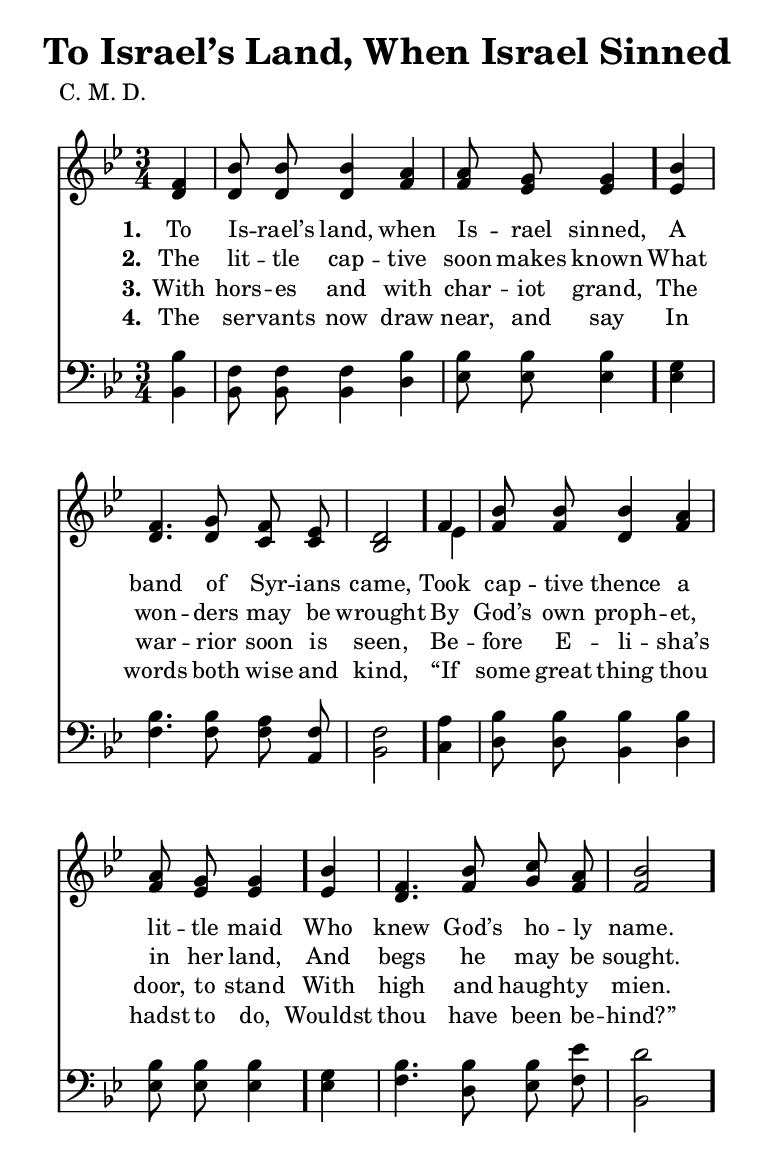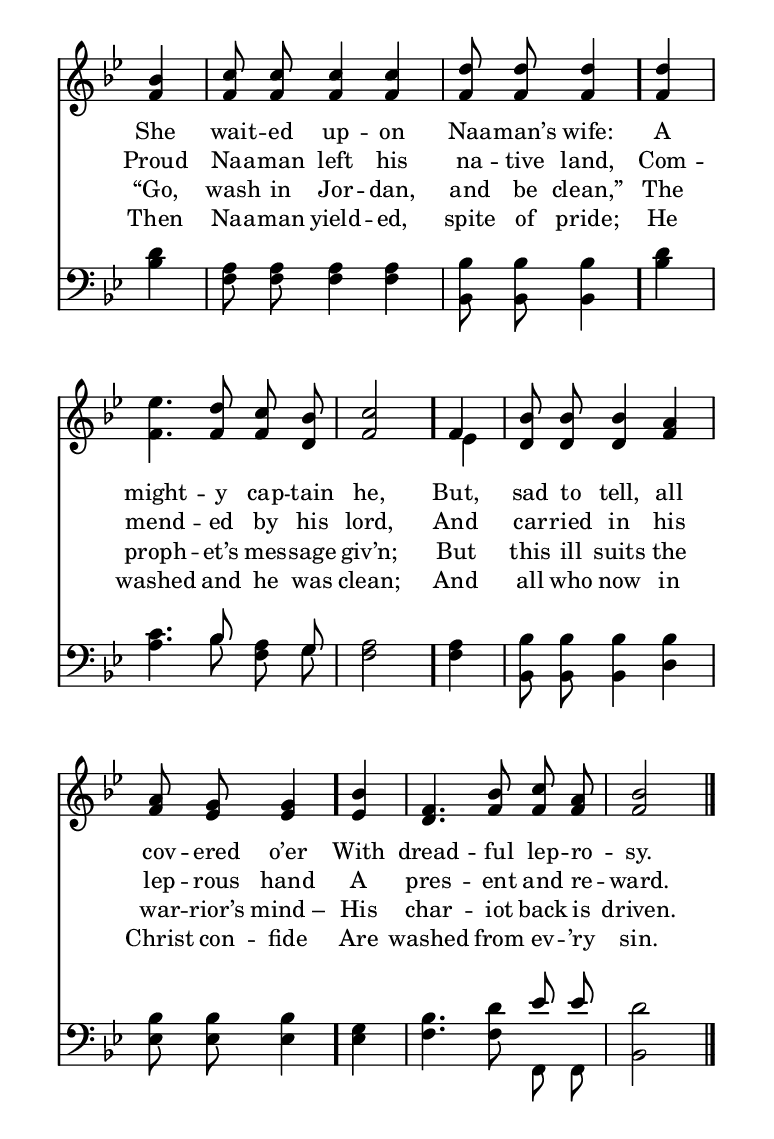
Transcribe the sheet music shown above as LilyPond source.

\include "common/global.ily"
\paper {
  \include "common/paper.ily"
}

\header{
  %children
  hymnnumber = "326"
  title = "To Israel’s Land, When Israel Sinned"
  tunename = "Wilson" % not found at hymnary.org
  meter = "C. M. D."
  poet = "" % see https://books.google.com/books?id=7DkHAAAAQAAJ&pg=PA255&lpg=PA255&dq=%22To+Israel’s+Land,+When+Israel+Sinned%22&source=bl&ots=asxGO9vTgP&sig=yoFEvjwg0yaaMWAY6ma9-wLTbII&hl=en&sa=X&ved=0ahUKEwiRy5btx9zXAhVosVQKHXmwAFIQ6AEIMDAC#v=onepage&q&f=false ; "Mrs. W."
  composer = ""
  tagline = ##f
}

global = {
  \include "common/overrides.ily"
  \override Staff.TimeSignature.style = #'numbered
  \time 3/4
  \override Score.MetronomeMark.transparent = ##t % hide all fermata changes too
  \tempo 4=80
  \key bes \major
  \partial 4
  \autoBeamOff
}

patternA = { c4 | c8 c c4 c | c8 c8 c4 }
patternB = { c4 | c4. c8 c c | c2 }

notesSoprano = {
\global
\relative c' {

  \changePitch \patternA { f | bes bes bes a | a g g }
  \changePitch \patternB { bes | f g f ees | d }
  \changePitch \patternA { f | bes bes bes a | a g g }
  \changePitch \patternB { bes | f bes c a | bes }

  \changePitch \patternA { bes | c c c c | d d d }
  \changePitch \patternB { d | ees d c bes | c }
  \changePitch \patternA { f, | bes bes bes a | a g g }
  \changePitch \patternB { bes | f bes c a | bes }

  \bar "|."

}
}

notesAlto = {
\global
\relative e' {

  \changePitch \patternA { d | d d d f | f ees ees }
  \changePitch \patternB { ees | d d c c | bes }
  \changePitch \patternA { ees | f f d f | f ees ees }
  \changePitch \patternB { ees | d f g f | f }

  \changePitch \patternA { f | f f f f | f f f }
  \changePitch \patternB { f | f f f d | f }
  \changePitch \patternA { ees | d d d f | f ees ees }
  \changePitch \patternB { ees | d f f f | f }

}
}

notesTenor = {
\global
\relative a {

  \changePitch \patternA { bes | f f f bes | bes bes bes }
  \changePitch \patternB { g | bes bes a f | f }
  \changePitch \patternA { a | bes bes bes bes | bes bes bes }
  \changePitch \patternB { g | bes bes bes ees | d }

  \changePitch \patternA { d | a a a a | bes bes bes }
  \changePitch \patternB { d | c bes a g | a }
  \changePitch \patternA { a | bes bes bes bes | bes bes bes }
  \changePitch \patternB { g | bes d ees ees | d }

}
}

notesBass = {
\global
\relative f, {

  \changePitch \patternA { bes | bes bes bes d | ees ees ees }
  \changePitch \patternB { ees | f f f a, | bes }
  \changePitch \patternA { c | d d bes d | ees ees ees }
  \changePitch \patternB { ees | f d ees f | bes, }

  \changePitch \patternA { bes' | f f f f | bes, bes bes }
  \changePitch \patternB { bes' | a bes f g | f }
  \changePitch \patternA { f | bes, bes bes d | ees ees ees }
  \changePitch \patternB { ees | f f f, f | bes }

}
}

wordsA = \lyricmode {
\set stanza = "1."

To Is -- rael’s land, when Is -- rael sinned, \bar "."
A band of Syr -- ians came, \bar "."
Took cap -- tive thence a lit -- tle maid \bar "."
Who knew God’s ho -- ly name. \bar "."
She wait -- ed up -- on Naa -- man’s wife: \bar "."
A might -- y cap -- tain he, \bar "."
But, sad to tell, all cov -- ered o’er \bar "."
With dread -- ful lep -- ro -- sy. \bar "."

}

wordsB = \lyricmode {
\set stanza = "2."

The lit -- tle cap -- tive soon makes known
What won -- ders may be wrought
By God’s own proph -- et, in her land,
And begs he may be sought.
Proud Naa -- man left his na -- tive land,
Com -- mend -- ed by his lord,
And car -- ried in his lep -- rous hand
A pres -- ent and re -- ward.

}

wordsC = \lyricmode {
\set stanza = "3."

With hors -- es and with char -- iot grand,
The war -- rior soon is seen,
Be -- fore E -- li -- sha’s door, to stand
With high and haught -- y mien.
“Go, wash in Jor -- dan, and be clean,”
The proph -- et’s mes -- sage giv’n;
But this ill suits the war -- rior’s mind_–
His char -- iot back is driven.

}

wordsD = \lyricmode {
\set stanza = "4."

The ser -- vants now draw near, and say
In words both wise and kind,
“If some great thing thou hadst to do,
Wouldst thou have been be -- hind?”
Then Naa -- man yield -- ed, spite of pride;
He washed and he was clean;
And all who now in Christ con -- fide
Are washed from ev -- ’ry sin.

}

\score {
  \context ChoirStaff <<
    \context Staff = upper <<
      \set Staff.autoBeaming = ##f
      \set ChoirStaff.systemStartDelimiter = #'SystemStartBar
      \set ChoirStaff.printPartCombineTexts = ##f
      \partcombine #'(2 . 11) \notesSoprano \notesAlto
      \context NullVoice = sopranos { \voiceOne << \notesSoprano >> }
      \context Lyrics = one   \lyricsto sopranos \wordsA
      \context Lyrics = two   \lyricsto sopranos \wordsB
      \context Lyrics = three \lyricsto sopranos \wordsC
      \context Lyrics = four  \lyricsto sopranos \wordsD
    >>
    \context Staff = men <<
      \set Staff.autoBeaming = ##f
      \clef bass
      \set ChoirStaff.printPartCombineTexts = ##f
      \partcombine #'(2 . 11) \notesTenor \notesBass
    >>
  >>
  \layout {
    \include "common/layout.ily"
  }
  #(cond ((ly:get-option 'eog-midi-permitted) #{ \midi{
    \include "common/midi.ily"
  } #}))
}

\version "2.19.49"  % necessary for upgrading to future LilyPond versions.

% vi:set et ts=2 sw=2 ai nocindent syntax=lilypond:
